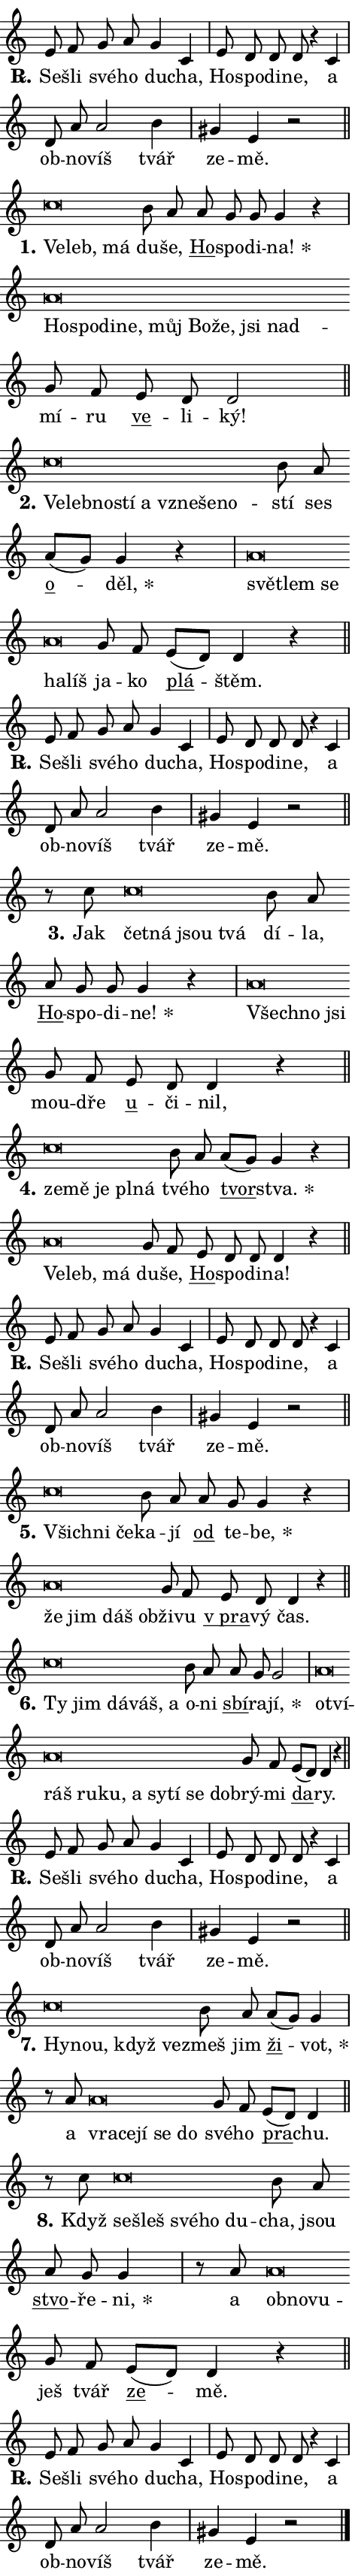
\version "2.24.0"
\header { tagline = "" }
\paper {
  indent = 0\cm
  top-margin = 0\cm
  right-margin = 0.13\cm % to fit lyric hyphens
  bottom-margin = 0\cm
  left-margin = 0\cm
  paper-width = 8\cm
  page-breaking = #ly:one-page-breaking
  system-system-spacing.basic-distance = #11
  score-system-spacing.basic-distance = #11
  ragged-last = ##f
}


%% Author: Thomas Morley
%% https://lists.gnu.org/archive/html/lilypond-user/2020-05/msg00002.html
#(define (line-position grob)
"Returns position of @var[grob} in current system:
   @code{'start}, if at first time-step
   @code{'end}, if at last time-step
   @code{'middle} otherwise
"
  (let* ((col (ly:item-get-column grob))
         (ln (ly:grob-object col 'left-neighbor))
         (rn (ly:grob-object col 'right-neighbor))
         (col-to-check-left (if (ly:grob? ln) ln col))
         (col-to-check-right (if (ly:grob? rn) rn col))
         (break-dir-left
           (and
             (ly:grob-property col-to-check-left 'non-musical #f)
             (ly:item-break-dir col-to-check-left)))
         (break-dir-right
           (and
             (ly:grob-property col-to-check-right 'non-musical #f)
             (ly:item-break-dir col-to-check-right))))
        (cond ((eqv? 1 break-dir-left) 'start)
              ((eqv? -1 break-dir-right) 'end)
              (else 'middle))))

#(define (tranparent-at-line-position vctor)
  (lambda (grob)
  "Relying on @code{line-position} select the relevant enry from @var{vctor}.
Used to determine transparency,"
    (case (line-position grob)
      ((end) (not (vector-ref vctor 0)))
      ((middle) (not (vector-ref vctor 1)))
      ((start) (not (vector-ref vctor 2))))))

noteHeadBreakVisibility =
#(define-music-function (break-visibility)(vector?)
"Makes @code{NoteHead}s transparent relying on @var{break-visibility}"
#{
  \override NoteHead.transparent =
    #(tranparent-at-line-position break-visibility)
#})

#(define delete-ledgers-for-transparent-note-heads
  (lambda (grob)
    "Reads whether a @code{NoteHead} is transparent.
If so this @code{NoteHead} is removed from @code{'note-heads} from
@var{grob}, which is supposed to be @code{LedgerLineSpanner}.
As a result ledgers are not printed for this @code{NoteHead}"
    (let* ((nhds-array (ly:grob-object grob 'note-heads))
           (nhds-list
             (if (ly:grob-array? nhds-array)
                 (ly:grob-array->list nhds-array)
                 '()))
           ;; Relies on the transparent-property being done before
           ;; Staff.LedgerLineSpanner.after-line-breaking is executed.
           ;; This is fragile ...
           (to-keep
             (remove
               (lambda (nhd)
                 (ly:grob-property nhd 'transparent #f))
               nhds-list)))
      ;; TODO find a better method to iterate over grob-arrays, similiar
      ;; to filter/remove etc for lists
      ;; For now rebuilt from scratch
      (set! (ly:grob-object grob 'note-heads)  '())
      (for-each
        (lambda (nhd)
          (ly:pointer-group-interface::add-grob grob 'note-heads nhd))
        to-keep))))

squashNotes = {
  \override NoteHead.X-extent = #'(-0.2 . 0.2)
  \override NoteHead.Y-extent = #'(-0.75 . 0)
  \override NoteHead.stencil =
    #(lambda (grob)
       (let ((pos (ly:grob-property grob 'staff-position)))
         (begin
           (if (< pos -7) (display "ERROR: Lower brevis then expected\n") (display ""))
           (if (<= pos -6) ly:text-interface::print ly:note-head::print))))
}
unSquashNotes = {
  \revert NoteHead.X-extent
  \revert NoteHead.Y-extent
  \revert NoteHead.stencil
}

hideNotes = \noteHeadBreakVisibility #begin-of-line-visible
unHideNotes = \noteHeadBreakVisibility #all-visible

% work-around for resetting accidentals
% https://lilypond.org/doc/v2.23/Documentation/notation/displaying-rhythms#unmetered-music
cadenzaMeasure = {
  \cadenzaOff
  \partial 1024 s1024
  \cadenzaOn
}

#(define-markup-command (accent layout props text) (markup?)
  "Underline accented syllable"
  (interpret-markup layout props
    #{\markup \override #'(offset . 4.3) \underline { #text }#}))

responsum = \markup \concat {
  "R" \hspace #-1.05 \path #0.1 #'((moveto 0 0.07) (lineto 0.9 0.8)) \hspace #0.05 "."
}

spaceSize = #0.6828661417322834 % exact space size for TeX Gyre Schola

\layout {
  \context {
    \Staff
    \remove "Time_signature_engraver"
    \override LedgerLineSpanner.after-line-breaking = #delete-ledgers-for-transparent-note-heads
  }
  \context {
    \Lyrics {
      \override LyricSpace.minimum-distance = \spaceSize
      \override LyricText.font-name = #"TeX Gyre Schola"
      \override LyricText.font-size = 1
      \override StanzaNumber.font-name = #"TeX Gyre Schola Bold"
      \override StanzaNumber.font-size = 1
    }
  }
  \context {
    \Score 
    \override NoteHead.text =
      #(lambda (grob) 
        (let ((pos (ly:grob-property grob 'staff-position)))
          #{\markup {
            \combine
              \halign #-0.55 \raise #(if (= pos -6) 0 0.5) \override #'(thickness . 2) \draw-line #'(3.2 . 0)
              \musicglyph "noteheads.sM1"
          }#}))
  }
}

% magnetic-lyrics.ily
%
%   written by
%     Jean Abou Samra <jean@abou-samra.fr>
%     Werner Lemberg <wl@gnu.org>
%
%   adapted by
%     Jiri Hon <jiri.hon@gmail.com>
%
% Version 2022-Apr-15

% https://www.mail-archive.com/lilypond-user@gnu.org/msg149350.html

#(define (Left_hyphen_pointer_engraver context)
   "Collect syllable-hyphen-syllable occurrences in lyrics and store
them in properties.  This engraver only looks to the left.  For
example, if the lyrics input is @code{foo -- bar}, it does the
following.

@itemize @bullet
@item
Set the @code{text} property of the @code{LyricHyphen} grob between
@q{foo} and @q{bar} to @code{foo}.

@item
Set the @code{left-hyphen} property of the @code{LyricText} grob with
text @q{foo} to the @code{LyricHyphen} grob between @q{foo} and
@q{bar}.
@end itemize

Use this auxiliary engraver in combination with the
@code{lyric-@/text::@/apply-@/magnetic-@/offset!} hook."
   (let ((hyphen #f)
         (text #f))
     (make-engraver
      (acknowledgers
       ((lyric-syllable-interface engraver grob source-engraver)
        (set! text grob)))
      (end-acknowledgers
       ((lyric-hyphen-interface engraver grob source-engraver)
        ;(when (not (grob::has-interface grob 'lyric-space-interface))
          (set! hyphen grob)));)
      ((stop-translation-timestep engraver)
       (when (and text hyphen)
         (ly:grob-set-object! text 'left-hyphen hyphen))
       (set! text #f)
       (set! hyphen #f)))))

#(define (lyric-text::apply-magnetic-offset! grob)
   "If the space between two syllables is less than the value in
property @code{LyricText@/.details@/.squash-threshold}, move the right
syllable to the left so that it gets concatenated with the left
syllable.

Use this function as a hook for
@code{LyricText@/.after-@/line-@/breaking} if the
@code{Left_@/hyphen_@/pointer_@/engraver} is active."
   (let ((hyphen (ly:grob-object grob 'left-hyphen #f)))
     (when hyphen
       (let ((left-text (ly:spanner-bound hyphen LEFT)))
         (when (grob::has-interface left-text 'lyric-syllable-interface)
           (let* ((common (ly:grob-common-refpoint grob left-text X))
                  (this-x-ext (ly:grob-extent grob common X))
                  (left-x-ext
                   (begin
                     ;; Trigger magnetism for left-text.
                     (ly:grob-property left-text 'after-line-breaking)
                     (ly:grob-extent left-text common X)))
                  ;; `delta` is the gap width between two syllables.
                  (delta (- (interval-start this-x-ext)
                            (interval-end left-x-ext)))
                  (details (ly:grob-property grob 'details))
                  (threshold (assoc-get 'squash-threshold details 0.2)))
             (when (< delta threshold)
               (let* (;; We have to manipulate the input text so that
                      ;; ligatures crossing syllable boundaries are not
                      ;; disabled.  For languages based on the Latin
                      ;; script this is essentially a beautification.
                      ;; However, for non-Western scripts it can be a
                      ;; necessity.
                      (lt (ly:grob-property left-text 'text))
                      (rt (ly:grob-property grob 'text))
                      (is-space (grob::has-interface hyphen 'lyric-space-interface))
                      (space (if is-space " " ""))
                      (extra-delta (if is-space spaceSize 0))
                      ;; Append new syllable.
                      (ltrt-space (if (and (string? lt) (string? rt))
                                (string-append lt space rt)
                                (make-concat-markup (list lt space rt))))
                      ;; Right-align `ltrt` to the right side.
                      (ltrt-space-markup (grob-interpret-markup
                               grob
                               (make-translate-markup
                                (cons (interval-length this-x-ext) 0)
                                (make-right-align-markup ltrt-space)))))
                 (begin
                   ;; Don't print `left-text`.
                   (ly:grob-set-property! left-text 'stencil #f)
                   ;; Set text and stencil (which holds all collected
                   ;; syllables so far) and shift it to the left.
                   (ly:grob-set-property! grob 'text ltrt-space)
                   (ly:grob-set-property! grob 'stencil ltrt-space-markup)
                   (ly:grob-translate-axis! grob (- (- delta extra-delta)) X))))))))))


#(define (lyric-hyphen::displace-bounds-first grob)
   ;; Make very sure this callback isn't triggered too early.
   (let ((left (ly:spanner-bound grob LEFT))
         (right (ly:spanner-bound grob RIGHT)))
     (ly:grob-property left 'after-line-breaking)
     (ly:grob-property right 'after-line-breaking)
     (ly:lyric-hyphen::print grob)))

squashThreshold = #0.4

\layout {
  \context {
    \Lyrics
    \consists #Left_hyphen_pointer_engraver
    \override LyricText.after-line-breaking =
      #lyric-text::apply-magnetic-offset!
    \override LyricHyphen.stencil = #lyric-hyphen::displace-bounds-first
    \override LyricText.details.squash-threshold = \squashThreshold
    \override LyricHyphen.minimum-distance = 0
    \override LyricHyphen.minimum-length = \squashThreshold
  }
}

squashText = \override LyricText.details.squash-threshold = 9999
unSquashText = \override LyricText.details.squash-threshold = \squashThreshold

leftText = \override LyricText.self-alignment-X = #LEFT
unLeftText = \revert LyricText.self-alignment-X

starOffset = #(lambda (grob) 
                (let ((x_offset (ly:self-alignment-interface::aligned-on-x-parent grob)))
                  (if (= x_offset 0) 0 (+ x_offset 1.2))))

star = #(define-music-function (syllable)(string?)
"Append star separator at the end of a syllable"
#{
  \once \override LyricText.X-offset = #starOffset
  \lyricmode { \markup {
    #syllable
    \override #'((font-name . "TeX Gyre Schola Bold")) \hspace #0.2 \lower #0.65 \larger "*"
  } }
#})

starAccent = #(define-music-function (syllable)(string?)
"Append star separator at the end of a syllable and make accent"
#{
  \once \override LyricText.X-offset = #starOffset
  \lyricmode { \markup {
    \accent #syllable
    \override #'((font-name . "TeX Gyre Schola Bold")) \hspace #0.2 \lower #0.65 \larger "*"
  } }
#})

breath = #(define-music-function (syllable)(string?)
"Append breathing indicator at the end of a syllable"
#{
  \lyricmode { \markup { #syllable "+" } }
#})

optionalBreath = #(define-music-function (syllable)(string?)
"Append optional breathing indicator at the end of a syllable"
#{
  \lyricmode { \markup { #syllable "(+)" } }
#})


\score {
    <<
        \new Voice = "melody" { \cadenzaOn \key c \major \relative { e'8 f g a g4 c, \cadenzaMeasure \bar "|" e8 d d d r4 c \cadenzaMeasure \bar "|" d8 a' a2 b4 \cadenzaMeasure \bar "|" gis e r2 \cadenzaMeasure \bar "||" \break } }
        \new Lyrics \lyricsto "melody" { \lyricmode { \set stanza = \responsum
Se -- šli své -- ho du -- cha, Ho -- spo -- di -- ne, a ob -- no -- víš tvář ze -- mě. } }
    >>
    \layout {}
}

\score {
    <<
        \new Voice = "melody" { \cadenzaOn \key c \major \relative { \squashNotes c''\breve*1/16 \hideNotes \breve*1/16 \breve*1/16 \bar "" \unHideNotes \unSquashNotes b8 a \bar "" a g g g4 r \cadenzaMeasure \bar "|" \squashNotes a\breve*1/16 \hideNotes \breve*1/16 \bar "" \breve*1/16 \bar "" \breve*1/16 \bar "" \breve*1/16 \bar "" \breve*1/16 \bar "" \breve*1/16 \bar "" \breve*1/16 \breve*1/16 \bar "" \unHideNotes \unSquashNotes g8 f \bar "" e d d2 \cadenzaMeasure \bar "||" \break } }
        \new Lyrics \lyricsto "melody" { \lyricmode { \set stanza = "1."
\leftText Ve -- \squashText leb, má \unLeftText \unSquashText du -- še, \markup \accent Ho -- spo -- di -- \star na! \leftText Ho -- \squashText spo -- di -- ne, můj Bo -- že, jsi nad -- \unLeftText \unSquashText mí -- ru \markup \accent ve -- li -- ký! } }
    >>
    \layout {}
}

\score {
    <<
        \new Voice = "melody" { \cadenzaOn \key c \major \relative { \squashNotes c''\breve*1/16 \hideNotes \breve*1/16 \bar "" \breve*1/16 \bar "" \breve*1/16 \bar "" \breve*1/16 \bar "" \breve*1/16 \bar "" \breve*1/16 \breve*1/16 \bar "" \unHideNotes \unSquashNotes b8 a \bar "" a[( g)] g4 r \cadenzaMeasure \bar "|" \squashNotes a\breve*1/16 \hideNotes \breve*1/16 \bar "" \breve*1/16 \bar "" \breve*1/16 \breve*1/16 \bar "" \unHideNotes \unSquashNotes g8 f \bar "" e[( d)] d4 r \cadenzaMeasure \bar "||" \break } }
        \new Lyrics \lyricsto "melody" { \lyricmode { \set stanza = "2."
\leftText Ve -- \squashText leb -- no -- stí a vzne -- še -- no -- \unLeftText \unSquashText stí ses \markup \accent o -- \star děl, \leftText svě -- \squashText tlem se ha -- líš \unLeftText \unSquashText ja -- ko \markup \accent plá -- štěm. } }
    >>
    \layout {}
}

\score {
    <<
        \new Voice = "melody" { \cadenzaOn \key c \major \relative { e'8 f g a g4 c, \cadenzaMeasure \bar "|" e8 d d d r4 c \cadenzaMeasure \bar "|" d8 a' a2 b4 \cadenzaMeasure \bar "|" gis e r2 \cadenzaMeasure \bar "||" \break } }
        \new Lyrics \lyricsto "melody" { \lyricmode { \set stanza = \responsum
Se -- šli své -- ho du -- cha, Ho -- spo -- di -- ne, a ob -- no -- víš tvář ze -- mě. } }
    >>
    \layout {}
}

\score {
    <<
        \new Voice = "melody" { \cadenzaOn \key c \major \relative { r8 c''8 \squashNotes c\breve*1/16 \hideNotes \breve*1/16 \bar "" \breve*1/16 \breve*1/16 \bar "" \unHideNotes \unSquashNotes b8 a \bar "" a g g g4 r \cadenzaMeasure \bar "|" \squashNotes a\breve*1/16 \hideNotes \breve*1/16 \breve*1/16 \bar "" \unHideNotes \unSquashNotes g8 f \bar "" e d d4 r \cadenzaMeasure \bar "||" \break } }
        \new Lyrics \lyricsto "melody" { \lyricmode { \set stanza = "3."
Jak \leftText čet -- \squashText ná jsou tvá \unLeftText \unSquashText dí -- la, \markup \accent Ho -- spo -- di -- \star ne! \leftText Všech -- \squashText no jsi \unLeftText \unSquashText mou -- dře \markup \accent u -- či -- nil, } }
    >>
    \layout {}
}

\score {
    <<
        \new Voice = "melody" { \cadenzaOn \key c \major \relative { \squashNotes c''\breve*1/16 \hideNotes \breve*1/16 \bar "" \breve*1/16 \bar "" \breve*1/16 \breve*1/16 \bar "" \unHideNotes \unSquashNotes b8 a \bar "" a[( g)] g4 r \cadenzaMeasure \bar "|" \squashNotes a\breve*1/16 \hideNotes \breve*1/16 \breve*1/16 \bar "" \unHideNotes \unSquashNotes g8 f \bar "" e d d d4 r \cadenzaMeasure \bar "||" \break } }
        \new Lyrics \lyricsto "melody" { \lyricmode { \set stanza = "4."
\leftText ze -- \squashText mě je pl -- ná \unLeftText \unSquashText tvé -- ho \markup \accent tvor -- \star stva. \leftText Ve -- \squashText leb, má \unLeftText \unSquashText du -- še, \markup \accent Ho -- spo -- di -- na! } }
    >>
    \layout {}
}

\score {
    <<
        \new Voice = "melody" { \cadenzaOn \key c \major \relative { e'8 f g a g4 c, \cadenzaMeasure \bar "|" e8 d d d r4 c \cadenzaMeasure \bar "|" d8 a' a2 b4 \cadenzaMeasure \bar "|" gis e r2 \cadenzaMeasure \bar "||" \break } }
        \new Lyrics \lyricsto "melody" { \lyricmode { \set stanza = \responsum
Se -- šli své -- ho du -- cha, Ho -- spo -- di -- ne, a ob -- no -- víš tvář ze -- mě. } }
    >>
    \layout {}
}

\score {
    <<
        \new Voice = "melody" { \cadenzaOn \key c \major \relative { \squashNotes c''\breve*1/16 \hideNotes \breve*1/16 \breve*1/16 \bar "" \unHideNotes \unSquashNotes b8 a \bar "" a g g4 r \cadenzaMeasure \bar "|" \squashNotes a\breve*1/16 \hideNotes \breve*1/16 \bar "" \breve*1/16 \breve*1/16 \bar "" \unHideNotes \unSquashNotes g8 f \bar "" e d d4 r \cadenzaMeasure \bar "||" \break } }
        \new Lyrics \lyricsto "melody" { \lyricmode { \set stanza = "5."
\leftText Všich -- \squashText ni če -- \unLeftText \unSquashText ka -- jí \markup \accent od te -- \star be, \leftText že \squashText jim dáš ob -- \unLeftText \unSquashText ži -- vu \markup \accent "v pra" -- vý čas. } }
    >>
    \layout {}
}

\score {
    <<
        \new Voice = "melody" { \cadenzaOn \key c \major \relative { \squashNotes c''\breve*1/16 \hideNotes \breve*1/16 \bar "" \breve*1/16 \bar "" \breve*1/16 \breve*1/16 \bar "" \unHideNotes \unSquashNotes b8 a \bar "" a g g2 \cadenzaMeasure \bar "|" \squashNotes a\breve*1/16 \hideNotes \breve*1/16 \bar "" \breve*1/16 \bar "" \breve*1/16 \bar "" \breve*1/16 \bar "" \breve*1/16 \bar "" \breve*1/16 \bar "" \breve*1/16 \bar "" \breve*1/16 \breve*1/16 \bar "" \unHideNotes \unSquashNotes g8 f \bar "" e[( d)] d4 r \cadenzaMeasure \bar "||" \break } }
        \new Lyrics \lyricsto "melody" { \lyricmode { \set stanza = "6."
\leftText Ty \squashText jim dá -- váš, a \unLeftText \unSquashText o -- ni \markup \accent sbí -- ra -- \star jí, \leftText o -- \squashText tví -- ráš ru -- ku, a sy -- tí se do -- \unLeftText \unSquashText brý -- mi \markup \accent da -- ry. } }
    >>
    \layout {}
}

\score {
    <<
        \new Voice = "melody" { \cadenzaOn \key c \major \relative { e'8 f g a g4 c, \cadenzaMeasure \bar "|" e8 d d d r4 c \cadenzaMeasure \bar "|" d8 a' a2 b4 \cadenzaMeasure \bar "|" gis e r2 \cadenzaMeasure \bar "||" \break } }
        \new Lyrics \lyricsto "melody" { \lyricmode { \set stanza = \responsum
Se -- šli své -- ho du -- cha, Ho -- spo -- di -- ne, a ob -- no -- víš tvář ze -- mě. } }
    >>
    \layout {}
}

\score {
    <<
        \new Voice = "melody" { \cadenzaOn \key c \major \relative { \squashNotes c''\breve*1/16 \hideNotes \breve*1/16 \bar "" \breve*1/16 \breve*1/16 \bar "" \unHideNotes \unSquashNotes b8 a \bar "" a[( g)] g4 \cadenzaMeasure \bar "|" r8 a8 \squashNotes a\breve*1/16 \hideNotes \breve*1/16 \bar "" \breve*1/16 \bar "" \breve*1/16 \breve*1/16 \bar "" \unHideNotes \unSquashNotes g8 f \bar "" e[( d)] d4 \cadenzaMeasure \bar "||" \break } }
        \new Lyrics \lyricsto "melody" { \lyricmode { \set stanza = "7."
\leftText Hy -- \squashText nou, když ve -- \unLeftText \unSquashText zmeš jim \markup \accent ži -- \star vot, a \leftText vra -- \squashText ce -- jí se do \unLeftText \unSquashText své -- ho \markup \accent pra -- chu. } }
    >>
    \layout {}
}

\score {
    <<
        \new Voice = "melody" { \cadenzaOn \key c \major \relative { r8 c''8 \squashNotes c\breve*1/16 \hideNotes \breve*1/16 \bar "" \breve*1/16 \bar "" \breve*1/16 \breve*1/16 \bar "" \unHideNotes \unSquashNotes b8 a \bar "" a g g4 \cadenzaMeasure \bar "|" r8 a8 \squashNotes a\breve*1/16 \hideNotes \breve*1/16 \breve*1/16 \bar "" \unHideNotes \unSquashNotes g8 f \bar "" e[( d)] d4 r \cadenzaMeasure \bar "||" \break } }
        \new Lyrics \lyricsto "melody" { \lyricmode { \set stanza = "8."
Když \leftText se -- \squashText šleš své -- ho du -- \unLeftText \unSquashText cha, jsou \markup \accent stvo -- ře -- \star ni, a \leftText ob -- \squashText no -- vu -- \unLeftText \unSquashText ješ tvář \markup \accent ze -- mě. } }
    >>
    \layout {}
}

\score {
    <<
        \new Voice = "melody" { \cadenzaOn \key c \major \relative { e'8 f g a g4 c, \cadenzaMeasure \bar "|" e8 d d d r4 c \cadenzaMeasure \bar "|" d8 a' a2 b4 \cadenzaMeasure \bar "|" gis e r2 \cadenzaMeasure \bar "||" \break } \bar "|." }
        \new Lyrics \lyricsto "melody" { \lyricmode { \set stanza = \responsum
Se -- šli své -- ho du -- cha, Ho -- spo -- di -- ne, a ob -- no -- víš tvář ze -- mě. } }
    >>
    \layout {}
}
